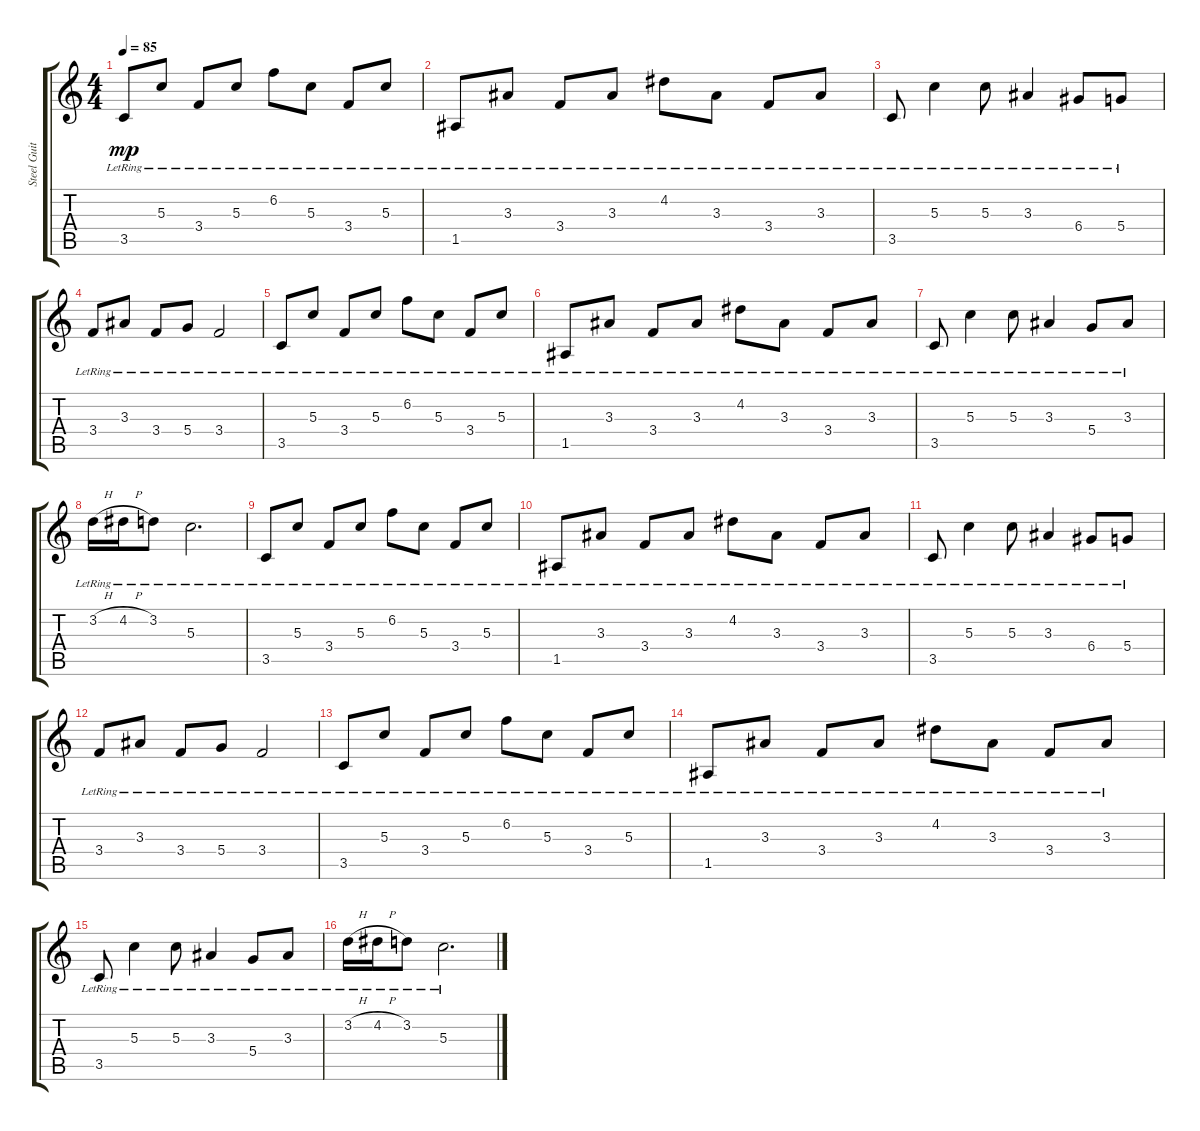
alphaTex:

\track ("Steel Guitar" "Steel Guit") {instrument acousticguitarsteel}
\staff {score tabs}
\tuning (E4 B3 G3 D3 A2 E2) {hide}
\ts (4 4)
\tempo 85
\clef g2
\ks c
3.5{lr}.8{dy mp} 5.3{lr}.8 3.4{lr}.8 5.3{lr}.8 6.2{lr}.8 5.3{lr}.8 3.4{lr}.8 5.3{lr}.8 |
1.5{lr}.8 3.3{lr}.8 3.4{lr}.8 3.3{lr}.8 4.2{lr}.8 3.3{lr}.8 3.4{lr}.8 3.3{lr}.8 |
3.5{lr}.8 5.3{lr}.4 5.3{lr}.8 3.3{lr}.4 6.4{lr}.8 5.4{lr}.8 |
3.4{lr}.8 3.3{lr}.8 3.4{lr}.8 5.4{lr}.8 3.4{lr}.2 |
3.5{lr}.8 5.3{lr}.8 3.4{lr}.8 5.3{lr}.8 6.2{lr}.8 5.3{lr}.8 3.4{lr}.8 5.3{lr}.8 |
1.5{lr}.8 3.3{lr}.8 3.4{lr}.8 3.3{lr}.8 4.2{lr}.8 3.3{lr}.8 3.4{lr}.8 3.3{lr}.8 |
3.5{lr}.8 5.3{lr}.4 5.3{lr}.8 3.3{lr}.4 5.4{lr}.8 3.3{lr}.8 |
3.2{h lr}.16 4.2{h lr}.16 3.2{lr}.8 5.3{lr}.2{d} |
3.5{lr}.8 5.3{lr}.8 3.4{lr}.8 5.3{lr}.8 6.2{lr}.8 5.3{lr}.8 3.4{lr}.8 5.3{lr}.8 |
1.5{lr}.8 3.3{lr}.8 3.4{lr}.8 3.3{lr}.8 4.2{lr}.8 3.3{lr}.8 3.4{lr}.8 3.3{lr}.8 |
3.5{lr}.8 5.3{lr}.4 5.3{lr}.8 3.3{lr}.4 6.4{lr}.8 5.4{lr}.8 |
3.4{lr}.8 3.3{lr}.8 3.4{lr}.8 5.4{lr}.8 3.4{lr}.2 |
3.5{lr}.8 5.3{lr}.8 3.4{lr}.8 5.3{lr}.8 6.2{lr}.8 5.3{lr}.8 3.4{lr}.8 5.3{lr}.8 |
1.5{lr}.8 3.3{lr}.8 3.4{lr}.8 3.3{lr}.8 4.2{lr}.8 3.3{lr}.8 3.4{lr}.8 3.3{lr}.8 |
3.5{lr}.8 5.3{lr}.4 5.3{lr}.8 3.3{lr}.4 5.4{lr}.8 3.3{lr}.8 |
3.2{h lr}.16 4.2{h lr}.16 3.2{lr}.8 5.3{lr}.2{d}
